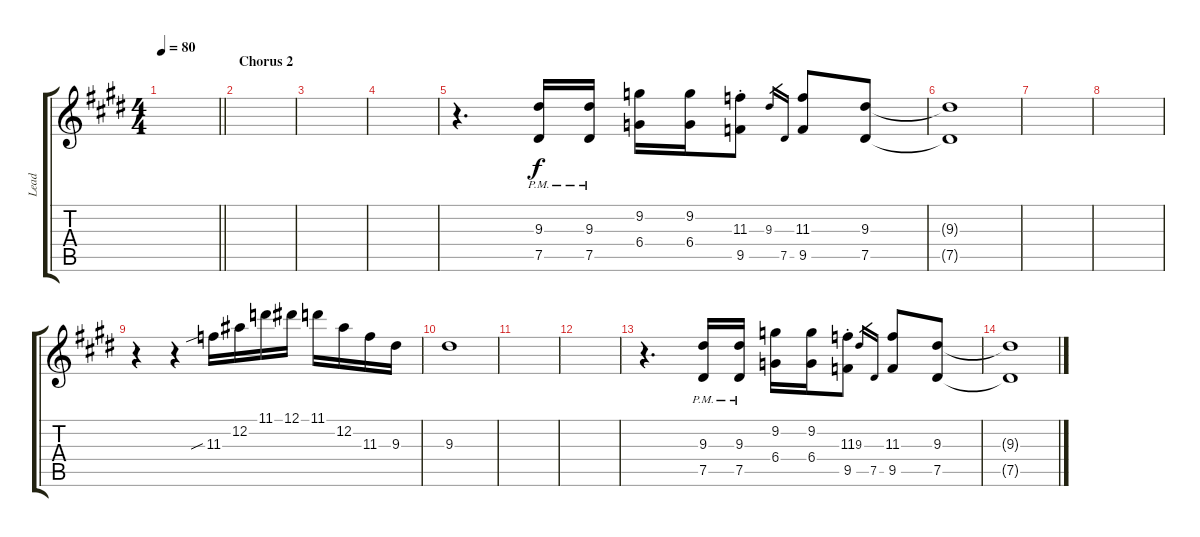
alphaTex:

\track ("Lead" "Lead") {instrument overdrivenguitar}
\staff {score tabs}
\tuning (Eb4 Bb3 Gb3 Db3 Ab2 Eb2) {hide}
\ts (4 4)
\tempo 80
\clef g2
\barLineRight lightlight
\ks e
|
\section ("" "Chorus 2")
|
|
|
r.4{d} (9.3 7.5{pm}).16 (9.3 7.5{pm}).16 (9.2 6.4).16 (9.2 6.4).16 (11.3 9.5{st}).8 9.3.16{gr} 7.5.16{gr} (11.3 9.5).8 (9.3 7.5).8 |
(9.3{t} 7.5{t}).1 |
|
|
r.4 r.4 11.3{sib}.16 12.2.16 11.1.16 12.1.16 11.1.16 12.2.16 11.3.16 9.3.16 |
9.3.1 |
|
|
r.4{d} (9.3 7.5{pm}).16 (9.3 7.5{pm}).16 (9.2 6.4).16 (9.2 6.4).16 (11.3 9.5{st}).8 9.3.16{gr} 7.5.16{gr} (11.3 9.5).8 (9.3 7.5).8 |
(9.3{t} 7.5{t}).1
